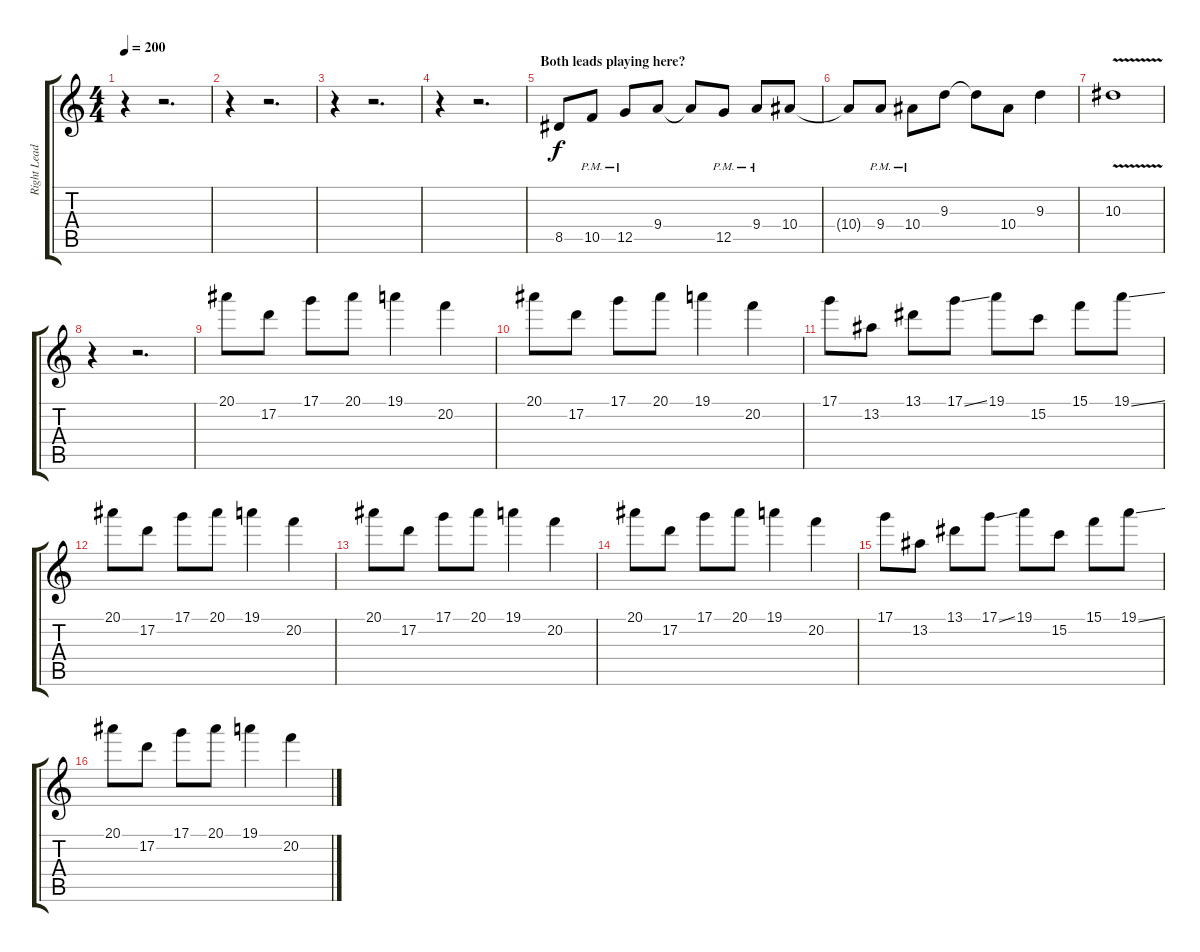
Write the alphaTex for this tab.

\track ("Right Lead Gtr" "Right Lead") {instrument distortionguitar}
\staff {score tabs}
\tuning (D4 A3 F3 C3 G2 D2) {hide}
\ts (4 4)
\tempo 200
\clef g2
\ks c
r.4{dy f} r.2{d} |
r.4 r.2{d} |
r.4 r.2{d} |
r.4 r.2{d} |
\section ("" "Both leads playing here?")
8.5.8 10.5{pm}.8 12.5{pm}.8 9.4.8 9.4{t}.8 12.5{pm}.8 9.4{pm}.8 10.4.8 |
10.4{t}.8 9.4{pm}.8 10.4{pm}.8 9.3.8 9.3{t}.8 10.4.8 9.3.4 |
10.3{v}.1 |
r.4 r.2{d} |
20.1.8 17.2.8 17.1.8 20.1.8 19.1.4 20.2.4 |
20.1.8 17.2.8 17.1.8 20.1.8 19.1.4 20.2.4 |
17.1.8 13.2.8 13.1.8 17.1{ss}.8 19.1.8 15.2.8 15.1.8 19.1{ss}.8 |
20.1.8 17.2.8 17.1.8 20.1.8 19.1.4 20.2.4 |
20.1.8 17.2.8 17.1.8 20.1.8 19.1.4 20.2.4 |
20.1.8 17.2.8 17.1.8 20.1.8 19.1.4 20.2.4 |
17.1.8 13.2.8 13.1.8 17.1{ss}.8 19.1.8 15.2.8 15.1.8 19.1{ss}.8 |
20.1.8 17.2.8 17.1.8 20.1.8 19.1.4 20.2.4
